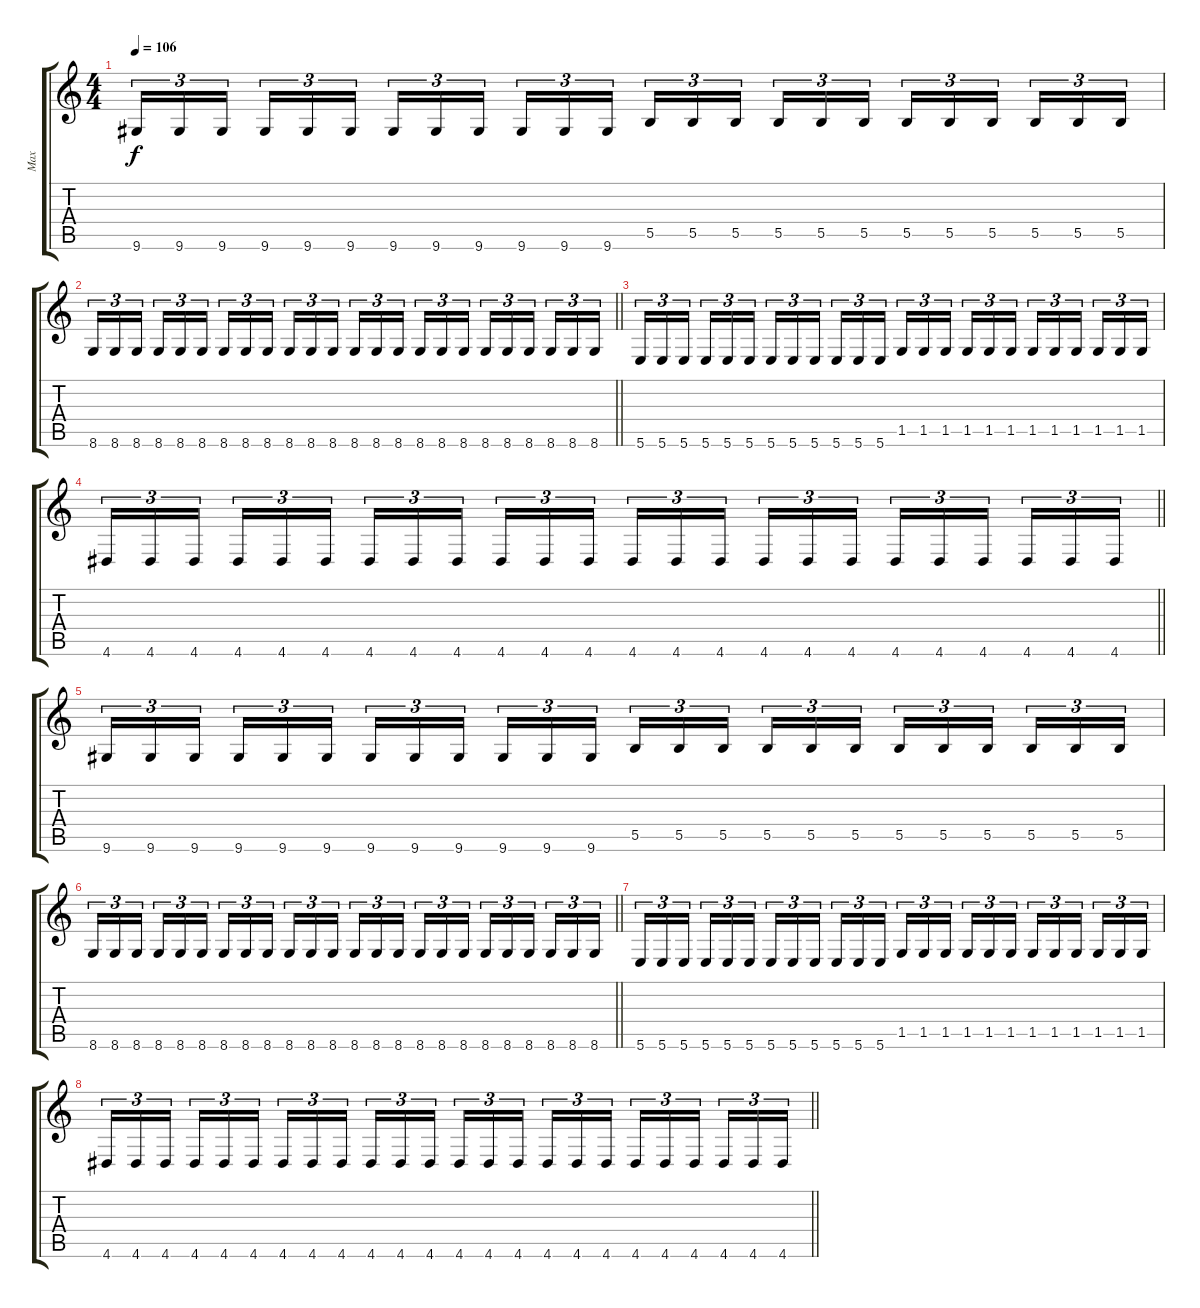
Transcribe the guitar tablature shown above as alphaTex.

\track ("Max" "Max") {instrument distortionguitar}
\staff {score tabs}
\tuning (Db4 Ab3 E3 B2 Gb2 B1) {hide}
\ts (4 4)
\section ("" "")
\tempo 106
\clef g2
\ks c
9.6.16{tu (3 2) dy f} 9.6.16{tu (3 2)} 9.6.16{tu (3 2) beam splitsecondary} 9.6.16{tu (3 2)} 9.6.16{tu (3 2)} 9.6.16{tu (3 2)} 9.6.16{tu (3 2)} 9.6.16{tu (3 2)} 9.6.16{tu (3 2) beam splitsecondary} 9.6.16{tu (3 2)} 9.6.16{tu (3 2)} 9.6.16{tu (3 2)} 5.5.16{tu (3 2)} 5.5.16{tu (3 2)} 5.5.16{tu (3 2) beam splitsecondary} 5.5.16{tu (3 2)} 5.5.16{tu (3 2)} 5.5.16{tu (3 2)} 5.5.16{tu (3 2)} 5.5.16{tu (3 2)} 5.5.16{tu (3 2) beam splitsecondary} 5.5.16{tu (3 2)} 5.5.16{tu (3 2)} 5.5.16{tu (3 2)} |
\barLineRight lightlight
8.6.16{tu (3 2)} 8.6.16{tu (3 2)} 8.6.16{tu (3 2) beam splitsecondary} 8.6.16{tu (3 2)} 8.6.16{tu (3 2)} 8.6.16{tu (3 2)} 8.6.16{tu (3 2)} 8.6.16{tu (3 2)} 8.6.16{tu (3 2) beam splitsecondary} 8.6.16{tu (3 2)} 8.6.16{tu (3 2)} 8.6.16{tu (3 2)} 8.6.16{tu (3 2)} 8.6.16{tu (3 2)} 8.6.16{tu (3 2) beam splitsecondary} 8.6.16{tu (3 2)} 8.6.16{tu (3 2)} 8.6.16{tu (3 2)} 8.6.16{tu (3 2)} 8.6.16{tu (3 2)} 8.6.16{tu (3 2) beam splitsecondary} 8.6.16{tu (3 2)} 8.6.16{tu (3 2)} 8.6.16{tu (3 2)} |
5.6.16{tu (3 2)} 5.6.16{tu (3 2)} 5.6.16{tu (3 2) beam splitsecondary} 5.6.16{tu (3 2)} 5.6.16{tu (3 2)} 5.6.16{tu (3 2)} 5.6.16{tu (3 2)} 5.6.16{tu (3 2)} 5.6.16{tu (3 2) beam splitsecondary} 5.6.16{tu (3 2)} 5.6.16{tu (3 2)} 5.6.16{tu (3 2)} 1.5.16{tu (3 2)} 1.5.16{tu (3 2)} 1.5.16{tu (3 2) beam splitsecondary} 1.5.16{tu (3 2)} 1.5.16{tu (3 2)} 1.5.16{tu (3 2)} 1.5.16{tu (3 2)} 1.5.16{tu (3 2)} 1.5.16{tu (3 2) beam splitsecondary} 1.5.16{tu (3 2)} 1.5.16{tu (3 2)} 1.5.16{tu (3 2)} |
\barLineRight lightlight
4.6.16{tu (3 2)} 4.6.16{tu (3 2)} 4.6.16{tu (3 2) beam splitsecondary} 4.6.16{tu (3 2)} 4.6.16{tu (3 2)} 4.6.16{tu (3 2)} 4.6.16{tu (3 2)} 4.6.16{tu (3 2)} 4.6.16{tu (3 2) beam splitsecondary} 4.6.16{tu (3 2)} 4.6.16{tu (3 2)} 4.6.16{tu (3 2)} 4.6.16{tu (3 2)} 4.6.16{tu (3 2)} 4.6.16{tu (3 2) beam splitsecondary} 4.6.16{tu (3 2)} 4.6.16{tu (3 2)} 4.6.16{tu (3 2)} 4.6.16{tu (3 2)} 4.6.16{tu (3 2)} 4.6.16{tu (3 2) beam splitsecondary} 4.6.16{tu (3 2)} 4.6.16{tu (3 2)} 4.6.16{tu (3 2)} |
9.6.16{tu (3 2)} 9.6.16{tu (3 2)} 9.6.16{tu (3 2) beam splitsecondary} 9.6.16{tu (3 2)} 9.6.16{tu (3 2)} 9.6.16{tu (3 2)} 9.6.16{tu (3 2)} 9.6.16{tu (3 2)} 9.6.16{tu (3 2) beam splitsecondary} 9.6.16{tu (3 2)} 9.6.16{tu (3 2)} 9.6.16{tu (3 2)} 5.5.16{tu (3 2)} 5.5.16{tu (3 2)} 5.5.16{tu (3 2) beam splitsecondary} 5.5.16{tu (3 2)} 5.5.16{tu (3 2)} 5.5.16{tu (3 2)} 5.5.16{tu (3 2)} 5.5.16{tu (3 2)} 5.5.16{tu (3 2) beam splitsecondary} 5.5.16{tu (3 2)} 5.5.16{tu (3 2)} 5.5.16{tu (3 2)} |
\barLineRight lightlight
8.6.16{tu (3 2)} 8.6.16{tu (3 2)} 8.6.16{tu (3 2) beam splitsecondary} 8.6.16{tu (3 2)} 8.6.16{tu (3 2)} 8.6.16{tu (3 2)} 8.6.16{tu (3 2)} 8.6.16{tu (3 2)} 8.6.16{tu (3 2) beam splitsecondary} 8.6.16{tu (3 2)} 8.6.16{tu (3 2)} 8.6.16{tu (3 2)} 8.6.16{tu (3 2)} 8.6.16{tu (3 2)} 8.6.16{tu (3 2) beam splitsecondary} 8.6.16{tu (3 2)} 8.6.16{tu (3 2)} 8.6.16{tu (3 2)} 8.6.16{tu (3 2)} 8.6.16{tu (3 2)} 8.6.16{tu (3 2) beam splitsecondary} 8.6.16{tu (3 2)} 8.6.16{tu (3 2)} 8.6.16{tu (3 2)} |
5.6.16{tu (3 2)} 5.6.16{tu (3 2)} 5.6.16{tu (3 2) beam splitsecondary} 5.6.16{tu (3 2)} 5.6.16{tu (3 2)} 5.6.16{tu (3 2)} 5.6.16{tu (3 2)} 5.6.16{tu (3 2)} 5.6.16{tu (3 2) beam splitsecondary} 5.6.16{tu (3 2)} 5.6.16{tu (3 2)} 5.6.16{tu (3 2)} 1.5.16{tu (3 2)} 1.5.16{tu (3 2)} 1.5.16{tu (3 2) beam splitsecondary} 1.5.16{tu (3 2)} 1.5.16{tu (3 2)} 1.5.16{tu (3 2)} 1.5.16{tu (3 2)} 1.5.16{tu (3 2)} 1.5.16{tu (3 2) beam splitsecondary} 1.5.16{tu (3 2)} 1.5.16{tu (3 2)} 1.5.16{tu (3 2)} |
\barLineRight lightlight
4.6.16{tu (3 2)} 4.6.16{tu (3 2)} 4.6.16{tu (3 2) beam splitsecondary} 4.6.16{tu (3 2)} 4.6.16{tu (3 2)} 4.6.16{tu (3 2)} 4.6.16{tu (3 2)} 4.6.16{tu (3 2)} 4.6.16{tu (3 2) beam splitsecondary} 4.6.16{tu (3 2)} 4.6.16{tu (3 2)} 4.6.16{tu (3 2)} 4.6.16{tu (3 2)} 4.6.16{tu (3 2)} 4.6.16{tu (3 2) beam splitsecondary} 4.6.16{tu (3 2)} 4.6.16{tu (3 2)} 4.6.16{tu (3 2)} 4.6.16{tu (3 2)} 4.6.16{tu (3 2)} 4.6.16{tu (3 2) beam splitsecondary} 4.6.16{tu (3 2)} 4.6.16{tu (3 2)} 4.6.16{tu (3 2)}
